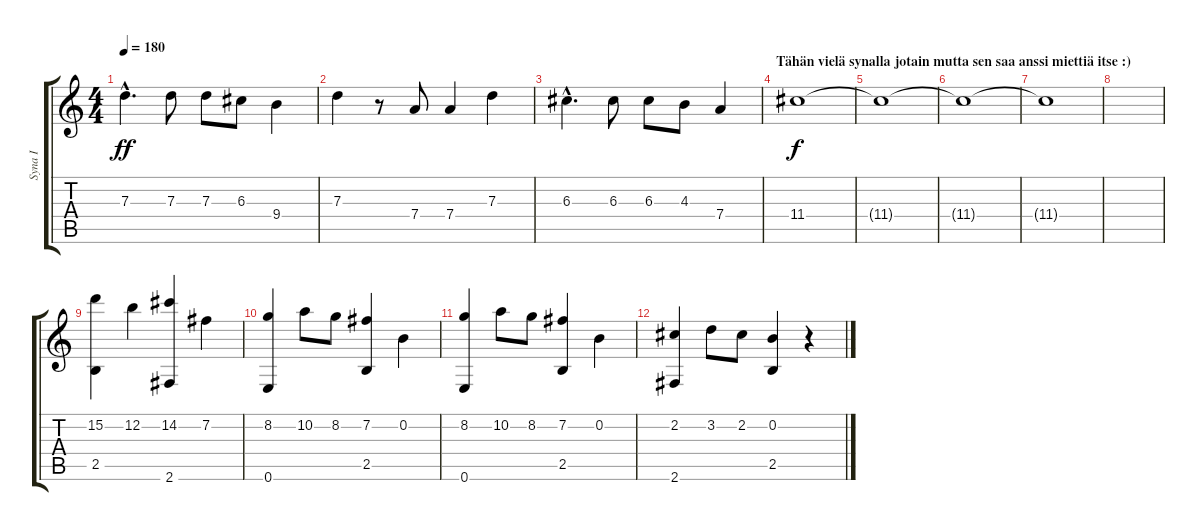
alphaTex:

\track ("Syna I" "Syna I") {instrument flute}
\staff {score tabs}
\tuning (E5 B4 G4 D4 A3 E3) {hide}
\ts (4 4)
\tempo 180
\clef g2
\ks c
7.3{hac}.4{d dy ff} 7.3.8 7.3.8 6.3.8 9.4.4 |
7.3.4 r.8 7.4.8 7.4.4 7.3.4 |
6.3{hac}.4{d} 6.3.8 6.3.8 4.3.8 7.4.4 |
\section ("" "Tähän vielä synalla jotain mutta sen saa anssi miettiä itse :)")
11.4.1{dy f} |
11.4{t}.1 |
11.4{t}.1 |
11.4{t}.1 |
|
(15.2 2.5).4 12.2.4 (14.2 2.6).4 7.2.4 |
(8.2 0.6).4 10.2.8 8.2.8 (7.2 2.5).4 0.2.4 |
(8.2 0.6).4 10.2.8 8.2.8 (7.2 2.5).4 0.2.4 |
(2.2 2.6).4 3.2.8 2.2.8 (0.2 2.5).4 r.4
